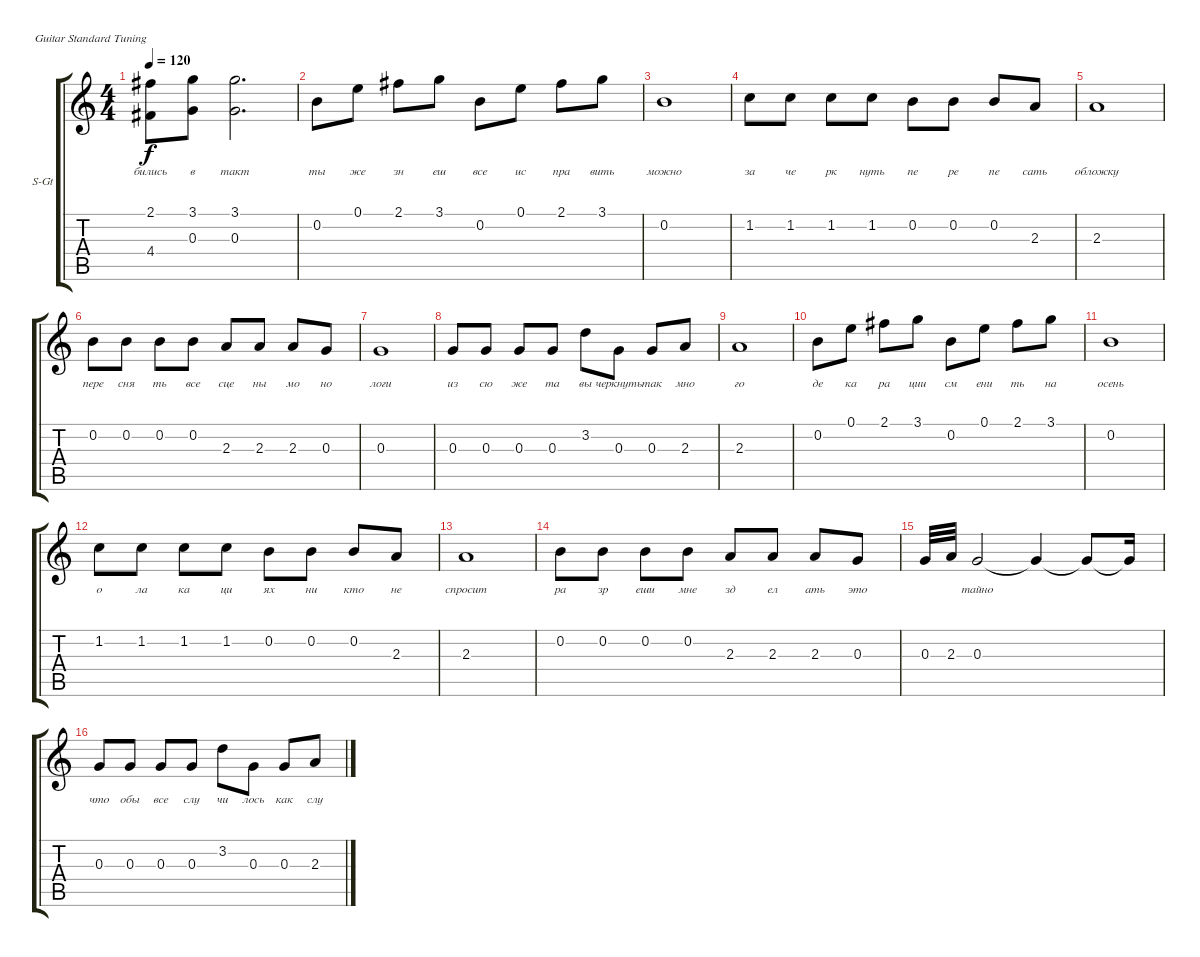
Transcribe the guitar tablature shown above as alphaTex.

\defaultSystemsLayout 4
\bracketExtendMode groupsimilarinstruments
\firstSystemTrackNameOrientation horizontal
\otherSystemsTrackNameOrientation horizontal
\track ("Steel Guitar" "S-Gt") {instrument acousticguitarsteel}
\staff {score tabs}
\tuning (E4 B3 G3 D3 A2 E2)
\ts (4 4)
\tempo 120
\clef g2
\ks c
(2.1 4.4).8{lyrics (0 "бились") lyrics (1 "") lyrics (2 "") lyrics (3 "") lyrics (4 "") dy f} (3.1 0.3).8{lyrics (0 "в") lyrics (1 "") lyrics (2 "") lyrics (3 "") lyrics (4 "")} (3.1 0.3).2{d lyrics (0 "такт") lyrics (1 "") lyrics (2 "") lyrics (3 "") lyrics (4 "")} |
0.2.8{lyrics (0 "ты") lyrics (1 "") lyrics (2 "") lyrics (3 "") lyrics (4 "")} 0.1.8{lyrics (0 "же") lyrics (1 "") lyrics (2 "") lyrics (3 "") lyrics (4 "")} 2.1.8{lyrics (0 "зн") lyrics (1 "") lyrics (2 "") lyrics (3 "") lyrics (4 "")} 3.1.8{lyrics (0 "еш") lyrics (1 "") lyrics (2 "") lyrics (3 "") lyrics (4 "")} 0.2.8{lyrics (0 "все") lyrics (1 "") lyrics (2 "") lyrics (3 "") lyrics (4 "")} 0.1.8{lyrics (0 "ис") lyrics (1 "") lyrics (2 "") lyrics (3 "") lyrics (4 "")} 2.1.8{lyrics (0 "пра") lyrics (1 "") lyrics (2 "") lyrics (3 "") lyrics (4 "")} 3.1.8{lyrics (0 "вить") lyrics (1 "") lyrics (2 "") lyrics (3 "") lyrics (4 "")} |
0.2.1{lyrics (0 "можно") lyrics (1 "") lyrics (2 "") lyrics (3 "") lyrics (4 "")} |
1.2.8{lyrics (0 "за") lyrics (1 "") lyrics (2 "") lyrics (3 "") lyrics (4 "")} 1.2.8{lyrics (0 "че") lyrics (1 "") lyrics (2 "") lyrics (3 "") lyrics (4 "")} 1.2.8{lyrics (0 "рк") lyrics (1 "") lyrics (2 "") lyrics (3 "") lyrics (4 "")} 1.2.8{lyrics (0 "нуть") lyrics (1 "") lyrics (2 "") lyrics (3 "") lyrics (4 "")} 0.2.8{lyrics (0 "пе") lyrics (1 "") lyrics (2 "") lyrics (3 "") lyrics (4 "")} 0.2.8{lyrics (0 "ре") lyrics (1 "") lyrics (2 "") lyrics (3 "") lyrics (4 "")} 0.2.8{lyrics (0 "пе") lyrics (1 "") lyrics (2 "") lyrics (3 "") lyrics (4 "")} 2.3.8{lyrics (0 "сать") lyrics (1 "") lyrics (2 "") lyrics (3 "") lyrics (4 "")} |
2.3.1{lyrics (0 "обложку") lyrics (1 "") lyrics (2 "") lyrics (3 "") lyrics (4 "")} |
0.2.8{lyrics (0 "пере") lyrics (1 "") lyrics (2 "") lyrics (3 "") lyrics (4 "")} 0.2.8{lyrics (0 "сня") lyrics (1 "") lyrics (2 "") lyrics (3 "") lyrics (4 "")} 0.2.8{lyrics (0 "ть") lyrics (1 "") lyrics (2 "") lyrics (3 "") lyrics (4 "")} 0.2.8{lyrics (0 "все") lyrics (1 "") lyrics (2 "") lyrics (3 "") lyrics (4 "")} 2.3.8{lyrics (0 "сце") lyrics (1 "") lyrics (2 "") lyrics (3 "") lyrics (4 "")} 2.3.8{lyrics (0 "ны") lyrics (1 "") lyrics (2 "") lyrics (3 "") lyrics (4 "")} 2.3.8{lyrics (0 "мо") lyrics (1 "") lyrics (2 "") lyrics (3 "") lyrics (4 "")} 0.3.8{lyrics (0 "но") lyrics (1 "") lyrics (2 "") lyrics (3 "") lyrics (4 "")} |
0.3.1{lyrics (0 "логи") lyrics (1 "") lyrics (2 "") lyrics (3 "") lyrics (4 "")} |
0.3.8{lyrics (0 "из") lyrics (1 "") lyrics (2 "") lyrics (3 "") lyrics (4 "")} 0.3.8{lyrics (0 "сю") lyrics (1 "") lyrics (2 "") lyrics (3 "") lyrics (4 "")} 0.3.8{lyrics (0 "же") lyrics (1 "") lyrics (2 "") lyrics (3 "") lyrics (4 "")} 0.3.8{lyrics (0 "та") lyrics (1 "") lyrics (2 "") lyrics (3 "") lyrics (4 "")} 3.2.8{lyrics (0 "вы") lyrics (1 "") lyrics (2 "") lyrics (3 "") lyrics (4 "")} 0.3.8{lyrics (0 "черкнуть") lyrics (1 "") lyrics (2 "") lyrics (3 "") lyrics (4 "")} 0.3.8{lyrics (0 "так") lyrics (1 "") lyrics (2 "") lyrics (3 "") lyrics (4 "")} 2.3.8{lyrics (0 "мно") lyrics (1 "") lyrics (2 "") lyrics (3 "") lyrics (4 "")} |
2.3.1{lyrics (0 "го") lyrics (1 "") lyrics (2 "") lyrics (3 "") lyrics (4 "")} |
0.2.8{lyrics (0 "де") lyrics (1 "") lyrics (2 "") lyrics (3 "") lyrics (4 "")} 0.1.8{lyrics (0 "ка") lyrics (1 "") lyrics (2 "") lyrics (3 "") lyrics (4 "")} 2.1.8{lyrics (0 "ра") lyrics (1 "") lyrics (2 "") lyrics (3 "") lyrics (4 "")} 3.1.8{lyrics (0 "ции") lyrics (1 "") lyrics (2 "") lyrics (3 "") lyrics (4 "")} 0.2.8{lyrics (0 "см") lyrics (1 "") lyrics (2 "") lyrics (3 "") lyrics (4 "")} 0.1.8{lyrics (0 "ени") lyrics (1 "") lyrics (2 "") lyrics (3 "") lyrics (4 "")} 2.1.8{lyrics (0 "ть") lyrics (1 "") lyrics (2 "") lyrics (3 "") lyrics (4 "")} 3.1.8{lyrics (0 "на") lyrics (1 "") lyrics (2 "") lyrics (3 "") lyrics (4 "")} |
0.2.1{lyrics (0 "осень") lyrics (1 "") lyrics (2 "") lyrics (3 "") lyrics (4 "")} |
1.2.8{lyrics (0 "о") lyrics (1 "") lyrics (2 "") lyrics (3 "") lyrics (4 "")} 1.2.8{lyrics (0 "ла") lyrics (1 "") lyrics (2 "") lyrics (3 "") lyrics (4 "")} 1.2.8{lyrics (0 "ка") lyrics (1 "") lyrics (2 "") lyrics (3 "") lyrics (4 "")} 1.2.8{lyrics (0 "ци") lyrics (1 "") lyrics (2 "") lyrics (3 "") lyrics (4 "")} 0.2.8{lyrics (0 "ях") lyrics (1 "") lyrics (2 "") lyrics (3 "") lyrics (4 "")} 0.2.8{lyrics (0 "ни") lyrics (1 "") lyrics (2 "") lyrics (3 "") lyrics (4 "")} 0.2.8{lyrics (0 "кто") lyrics (1 "") lyrics (2 "") lyrics (3 "") lyrics (4 "")} 2.3.8{lyrics (0 "не") lyrics (1 "") lyrics (2 "") lyrics (3 "") lyrics (4 "")} |
2.3.1{lyrics (0 "спросит") lyrics (1 "") lyrics (2 "") lyrics (3 "") lyrics (4 "")} |
0.2.8{lyrics (0 "ра") lyrics (1 "") lyrics (2 "") lyrics (3 "") lyrics (4 "")} 0.2.8{lyrics (0 "зр") lyrics (1 "") lyrics (2 "") lyrics (3 "") lyrics (4 "")} 0.2.8{lyrics (0 "еши") lyrics (1 "") lyrics (2 "") lyrics (3 "") lyrics (4 "")} 0.2.8{lyrics (0 "мне") lyrics (1 "") lyrics (2 "") lyrics (3 "") lyrics (4 "")} 2.3.8{lyrics (0 "зд") lyrics (1 "") lyrics (2 "") lyrics (3 "") lyrics (4 "")} 2.3.8{lyrics (0 "ел") lyrics (1 "") lyrics (2 "") lyrics (3 "") lyrics (4 "")} 2.3.8{lyrics (0 "ать") lyrics (1 "") lyrics (2 "") lyrics (3 "") lyrics (4 "")} 0.3.8{lyrics (0 "это") lyrics (1 "") lyrics (2 "") lyrics (3 "") lyrics (4 "")} |
0.3.32{lyrics (0 "") lyrics (1 "") lyrics (2 "") lyrics (3 "") lyrics (4 "")} 2.3.32{lyrics (0 "") lyrics (1 "") lyrics (2 "") lyrics (3 "") lyrics (4 "")} 0.3.2{lyrics (0 "тайно") lyrics (1 "") lyrics (2 "") lyrics (3 "") lyrics (4 "")} 0.3{t}.4{lyrics (0 "") lyrics (1 "") lyrics (2 "") lyrics (3 "") lyrics (4 "")} 0.3{t}.8{lyrics (0 "") lyrics (1 "") lyrics (2 "") lyrics (3 "") lyrics (4 "")} 0.3{t}.16{lyrics (0 "") lyrics (1 "") lyrics (2 "") lyrics (3 "") lyrics (4 "")} |
0.3.8{lyrics (0 "что") lyrics (1 "") lyrics (2 "") lyrics (3 "") lyrics (4 "")} 0.3.8{lyrics (0 "обы") lyrics (1 "") lyrics (2 "") lyrics (3 "") lyrics (4 "")} 0.3.8{lyrics (0 "все") lyrics (1 "") lyrics (2 "") lyrics (3 "") lyrics (4 "")} 0.3.8{lyrics (0 "слу") lyrics (1 "") lyrics (2 "") lyrics (3 "") lyrics (4 "")} 3.2.8{lyrics (0 "чи") lyrics (1 "") lyrics (2 "") lyrics (3 "") lyrics (4 "")} 0.3.8{lyrics (0 "лось") lyrics (1 "") lyrics (2 "") lyrics (3 "") lyrics (4 "")} 0.3.8{lyrics (0 "как") lyrics (1 "") lyrics (2 "") lyrics (3 "") lyrics (4 "")} 2.3.8{lyrics (0 "слу") lyrics (1 "") lyrics (2 "") lyrics (3 "") lyrics (4 "")}
